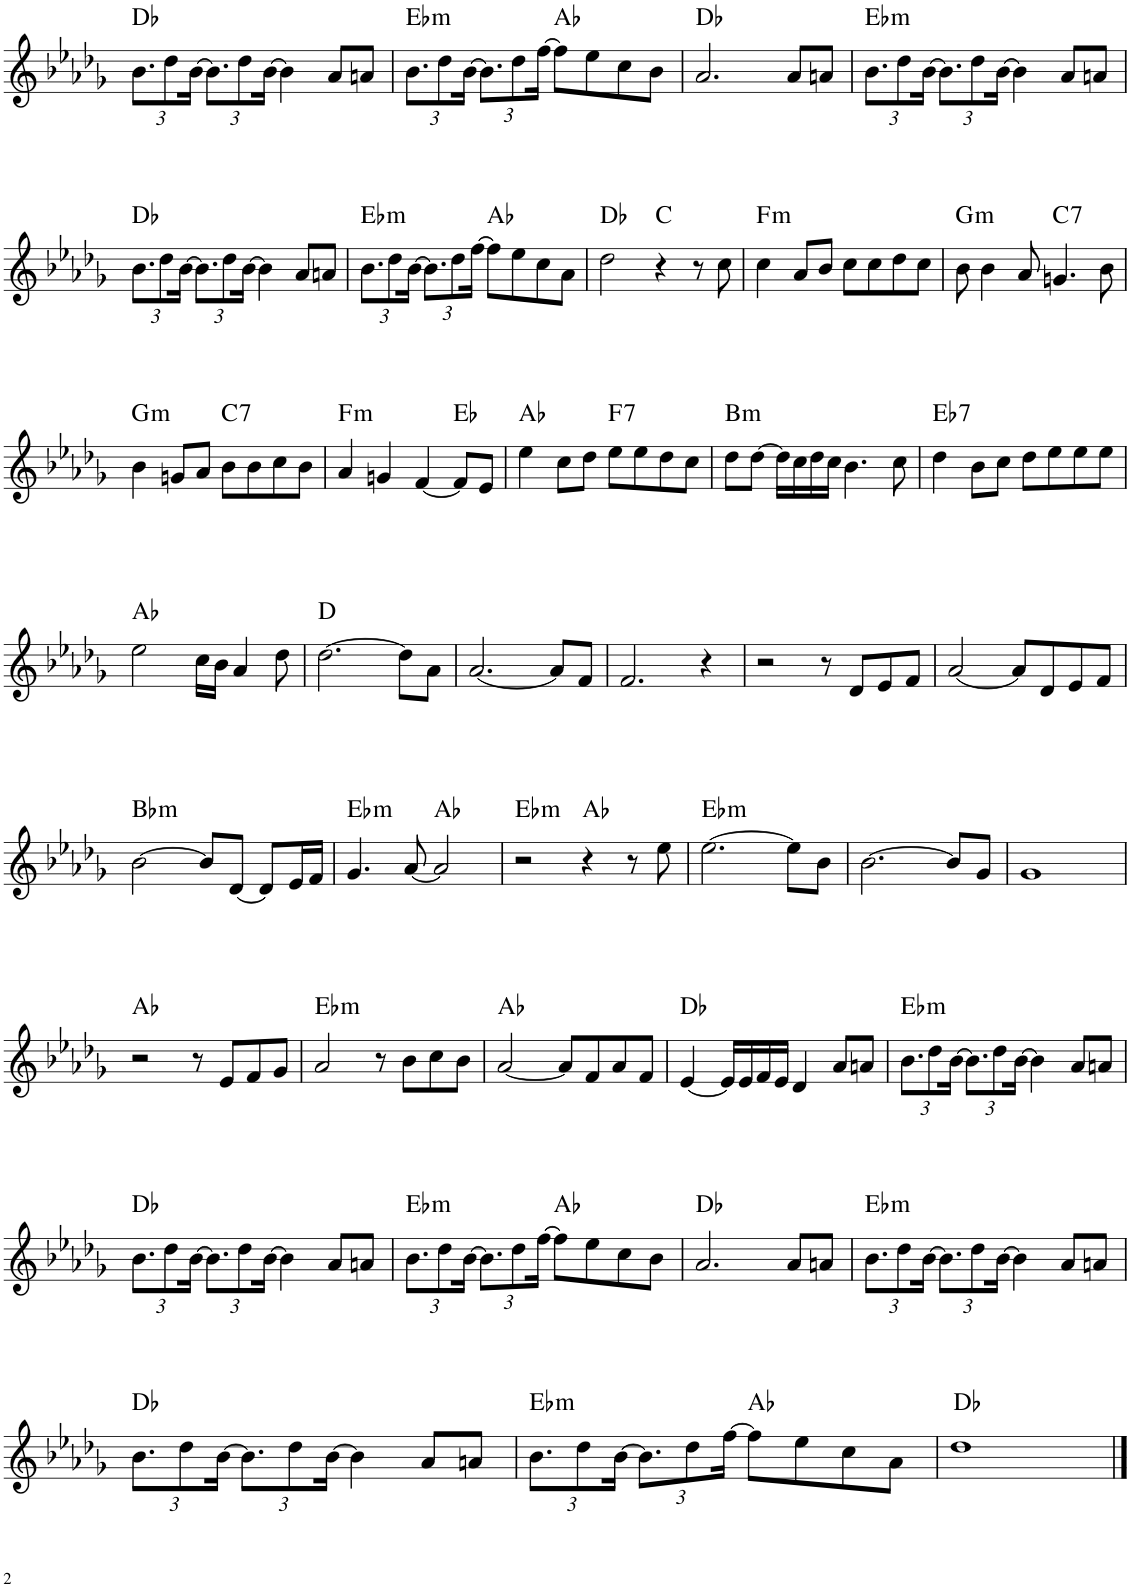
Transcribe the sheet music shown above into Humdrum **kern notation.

**kern	**harte
*part1	*part1
*staff1	*
*I"Piano	*
*I'Pno.	*
!!LO:PB:g=z
*clefG2	*
*k[b-e-a-d-g-]	*
*M4/4	*
*Xbrackettup	*
=50	=50
12.b-\L	Db:maj
12dd-\	.
[24b-\Jk	.
12.b-\L]	.
12dd-\	.
[24b-\Jk	.
4b-\]	.
8a-/L	.
8an/J	.
=51	=51
!	!LO:H:kt=m
12.b-\L	Eb:min
12dd-\	.
[24b-\Jk	.
12.b-\L]	.
12dd-\	.
[24ff\Jk	.
8ff\L]	Ab:maj
8ee-\	.
8cc\	.
8b-\J	.
=52	=52
2.a-/	Db:maj
8a-/L	.
8an/J	.
=53	=53
!	!LO:H:kt=m
12.b-\L	Eb:min
12dd-\	.
[24b-\Jk	.
12.b-\L]	.
12dd-\	.
[24b-\Jk	.
4b-\]	.
8a-/L	.
8an/J	.
!!LO:LB:g=z
=54	=54
12.b-\L	Db:maj
12dd-\	.
[24b-\Jk	.
12.b-\L]	.
12dd-\	.
[24b-\Jk	.
4b-\]	.
8a-/L	.
8an/J	.
=55	=55
!	!LO:H:kt=m
12.b-\L	Eb:min
12dd-\	.
[24b-\Jk	.
12.b-\L]	.
12dd-\	.
[24ff\Jk	.
8ff\L]	Ab:maj
8ee-\	.
8cc\	.
8a-\J	.
=56	=56
2dd-\	Db:maj
4r	C:maj
8r	.
8cc\	.
=57	=57
!	!LO:H:kt=m
4cc\	F:min
8a-/L	.
8b-/J	.
8cc\L	.
8cc\	.
8dd-\	.
8cc\J	.
=58	=58
!	!LO:H:kt=m
8b-\	G:min
4b-\	.
8a-/	.
!	!LO:H:kt=7
4.gn/	C:7
8b-\	.
!!LO:LB:g=z
=59	=59
!	!LO:H:kt=m
4b-\	G:min
8gn/L	.
8a-/J	.
!	!LO:H:kt=7
8b-\L	C:7
8b-\	.
8cc\	.
8b-\J	.
=60	=60
!	!LO:H:kt=m
4a-/	F:min
4gn/	.
[4f/	.
8f/L]	Eb:maj
8e-/J	.
=61	=61
4ee-\	Ab:maj
8cc\L	.
8dd-\J	.
!	!LO:H:kt=7
8ee-\L	F:7
8ee-\	.
8dd-\	.
8cc\J	.
=62	=62
!	!LO:H:kt=m
8dd-\L	B:min
[8dd-\J	.
16dd-\LL]	.
16cc\	.
16dd-\	.
16cc\JJ	.
4.b-\	.
8cc\	.
=63	=63
!	!LO:H:kt=7
4dd-\	Eb:7
8b-\L	.
8cc\J	.
8dd-\L	.
8ee-\	.
8ee-\	.
8ee-\J	.
!!LO:LB:g=z
=64	=64
2ee-\	Ab:maj
16cc\LL	.
16b-\JJ	.
4a-/	.
8dd-\	.
=65	=65
[2.dd-\	D:maj
8dd-\L]	.
8a-\J	.
=66	=66
[2.a-/	.
8a-/L]	.
8f/J	.
=67	=67
2.f/	.
4r	.
=68	=68
2r	.
8r	.
8d-/L	.
8e-/	.
8f/J	.
=69	=69
[2a-/	.
8a-/L]	.
8d-/	.
8e-/	.
8f/J	.
!!LO:LB:g=z
=70	=70
!	!LO:H:kt=m
[2b-\	Bb:min
8b-/L]	.
[8d-/J	.
8d-/L]	.
16e-/L	.
16f/JJ	.
=71	=71
!	!LO:H:kt=m
4.g-/	Eb:min
[8a-/	.
2a-/]	Ab:maj
=72	=72
!	!LO:H:kt=m
2r	Eb:min
4r	Ab:maj
8r	.
8ee-\	.
=73	=73
!	!LO:H:kt=m
[2.ee-\	Eb:min
8ee-\L]	.
8b-\J	.
=74	=74
[2.b-\	.
8b-/L]	.
8g-/J	.
=75	=75
1g-	.
!!LO:LB:g=z
=76	=76
2r	Ab:maj
8r	.
8e-/L	.
8f/	.
8g-/J	.
=77	=77
!	!LO:H:kt=m
2a-/	Eb:min
8r	.
8b-\L	.
8cc\	.
8b-\J	.
=78	=78
[2a-/	Ab:maj
8a-/L]	.
8f/	.
8a-/	.
8f/J	.
=79	=79
[4e-/	Db:maj
16e-/LL]	.
16e-/	.
16f/	.
16e-/JJ	.
4d-/	.
8a-/L	.
8an/J	.
=80	=80
!	!LO:H:kt=m
12.b-\L	Eb:min
12dd-\	.
[24b-\Jk	.
12.b-\L]	.
12dd-\	.
[24b-\Jk	.
4b-\]	.
8a-/L	.
8an/J	.
!!LO:LB:g=z
=81	=81
12.b-\L	Db:maj
12dd-\	.
[24b-\Jk	.
12.b-\L]	.
12dd-\	.
[24b-\Jk	.
4b-\]	.
8a-/L	.
8an/J	.
=82	=82
!	!LO:H:kt=m
12.b-\L	Eb:min
12dd-\	.
[24b-\Jk	.
12.b-\L]	.
12dd-\	.
[24ff\Jk	.
8ff\L]	Ab:maj
8ee-\	.
8cc\	.
8b-\J	.
=83	=83
2.a-/	Db:maj
8a-/L	.
8an/J	.
=84	=84
!	!LO:H:kt=m
12.b-\L	Eb:min
12dd-\	.
[24b-\Jk	.
12.b-\L]	.
12dd-\	.
[24b-\Jk	.
4b-\]	.
8a-/L	.
8an/J	.
!!LO:LB:g=z
=85	=85
12.b-\L	Db:maj
12dd-\	.
[24b-\Jk	.
12.b-\L]	.
12dd-\	.
[24b-\Jk	.
4b-\]	.
8a-/L	.
8an/J	.
=86	=86
!	!LO:H:kt=m
12.b-\L	Eb:min
12dd-\	.
[24b-\Jk	.
12.b-\L]	.
12dd-\	.
[24ff\Jk	.
8ff\L]	Ab:maj
8ee-\	.
8cc\	.
8a-\J	.
=87	=87
1dd-	Db:maj
==	==
*-	*-
